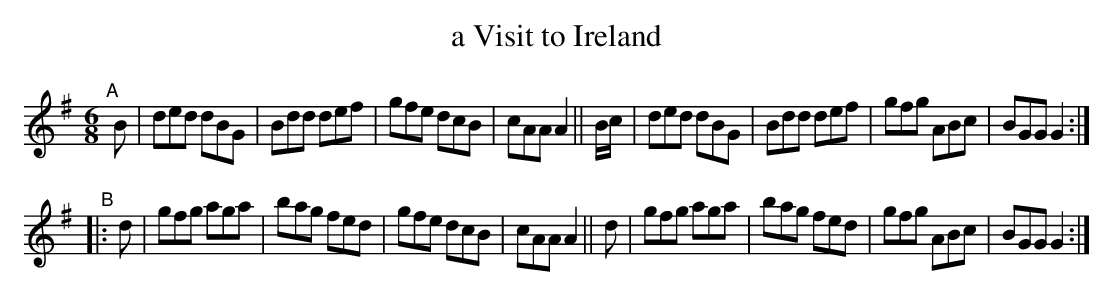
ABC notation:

X:1
T: a Visit to Ireland
M: 6/8
L: 1/8
K: G
"^A"\
[|]  B  | ded dBG | Bdd def | gfe dcB | cAA A2 \
|| B/c/ | ded dBG | Bdd def | gfg ABc | BGG G2 :|
"^B"\
|: d | gfg aga | bag fed | gfe dcB | cAA A2 \
|| d | gfg aga | bag fed | gfg ABc | BGG G2 :|
